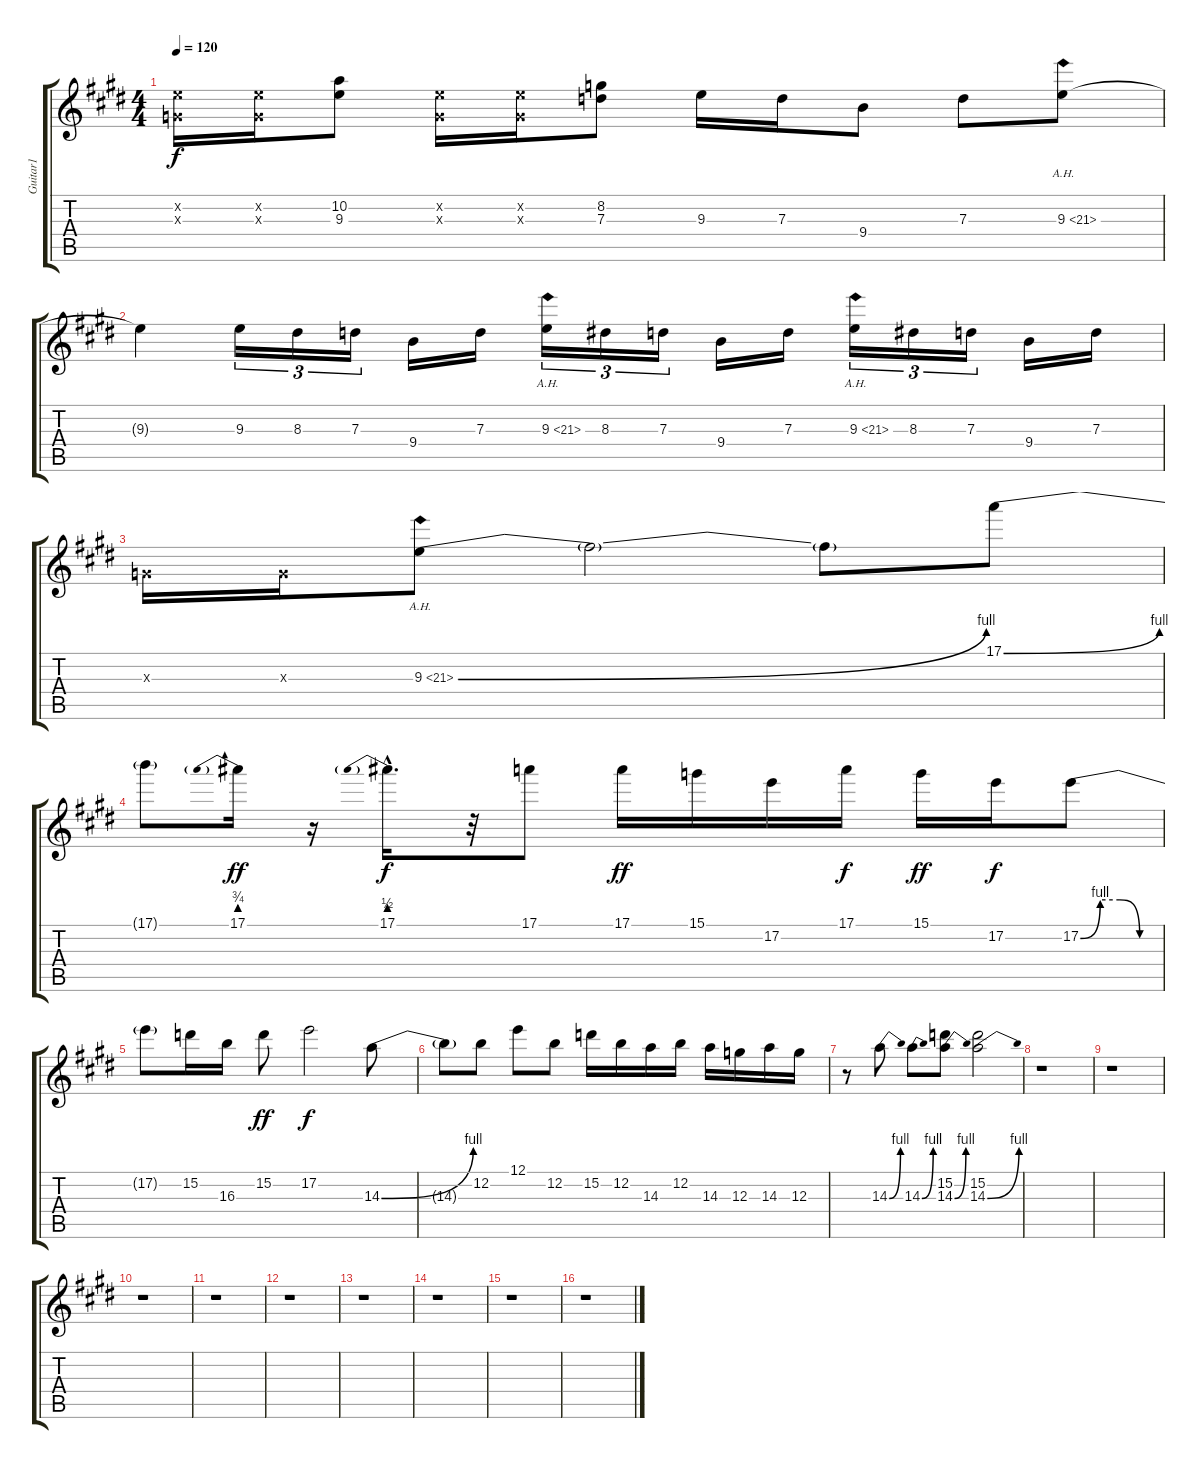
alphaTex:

\track ("Guitar1" "Guitar1") {instrument overdrivenguitar}
\staff {score tabs}
\tuning (E4 B3 G3 D3 A2 E2) {hide}
\ts (4 4)
\tempo 120
\clef g2
\ks e
(5.2{x} 0.3{x}).16{dy f} (5.2{x} 0.3{x}).16 (10.2 9.3).8 (5.2{x} 0.3{x}).16 (5.2{x} 0.3{x}).16 (8.2 7.3).8 9.3.16 7.3.16 9.4.8 7.3.8 9.3{ah 12}.8 |
9.3{t}.4 9.3.16{tu (3 2)} 8.3.16{tu (3 2)} 7.3.16{tu (3 2)} 9.4.16 7.3.16 9.3{ah 12}.16{tu (3 2)} 8.3.16{tu (3 2)} 7.3.16{tu (3 2)} 9.4.16 7.3.16 9.3{ah 12}.16{tu (3 2)} 8.3.16{tu (3 2)} 7.3.16{tu (3 2)} 9.4.16 7.3.16 |
0.3{x}.16 0.3{x}.16 9.3{be (bend 0 0 60 4) ah 12}.8 9.3{t}.2 9.3{t}.8 17.1{be (bend 0 0 60 4)}.8 |
17.1{t}.8 17.1{be (prebend 0 3 60 3)}.16{dy ff} r.16 17.1{be (prebend 0 2 60 2) hac}.16{d dy f} r.32 17.1.8 17.1.16{dy ff} 15.1.16 17.2.16 17.1.16{dy f} 15.1.16{dy ff} 17.2.16{dy f} 17.2{be (custom 0 0 15 4 30 4 45 0 60 0)}.8 |
17.2{t}.8 15.2.16 16.3.16 15.2.8{dy ff} 17.2.2{dy f} 14.3{be (bend 0 0 60 4)}.8 |
14.3{t}.8 12.2.8 12.1.8 12.2.8 15.2.16 12.2.16 14.3.16 12.2.16 14.3.16 12.3.16 14.3.16 12.3.16 |
r.8 14.3{be (bend 0 0 60 4)}.8 14.3{be (bend 0 0 60 4)}.8 (15.2 14.3{be (bend 0 0 60 4)}).8 (15.2 14.3{be (bend 0 0 60 4)}).2 |
r.1 |
r.1 |
r.1 |
r.1 |
r.1 |
r.1 |
r.1 |
r.1 |
r.1
